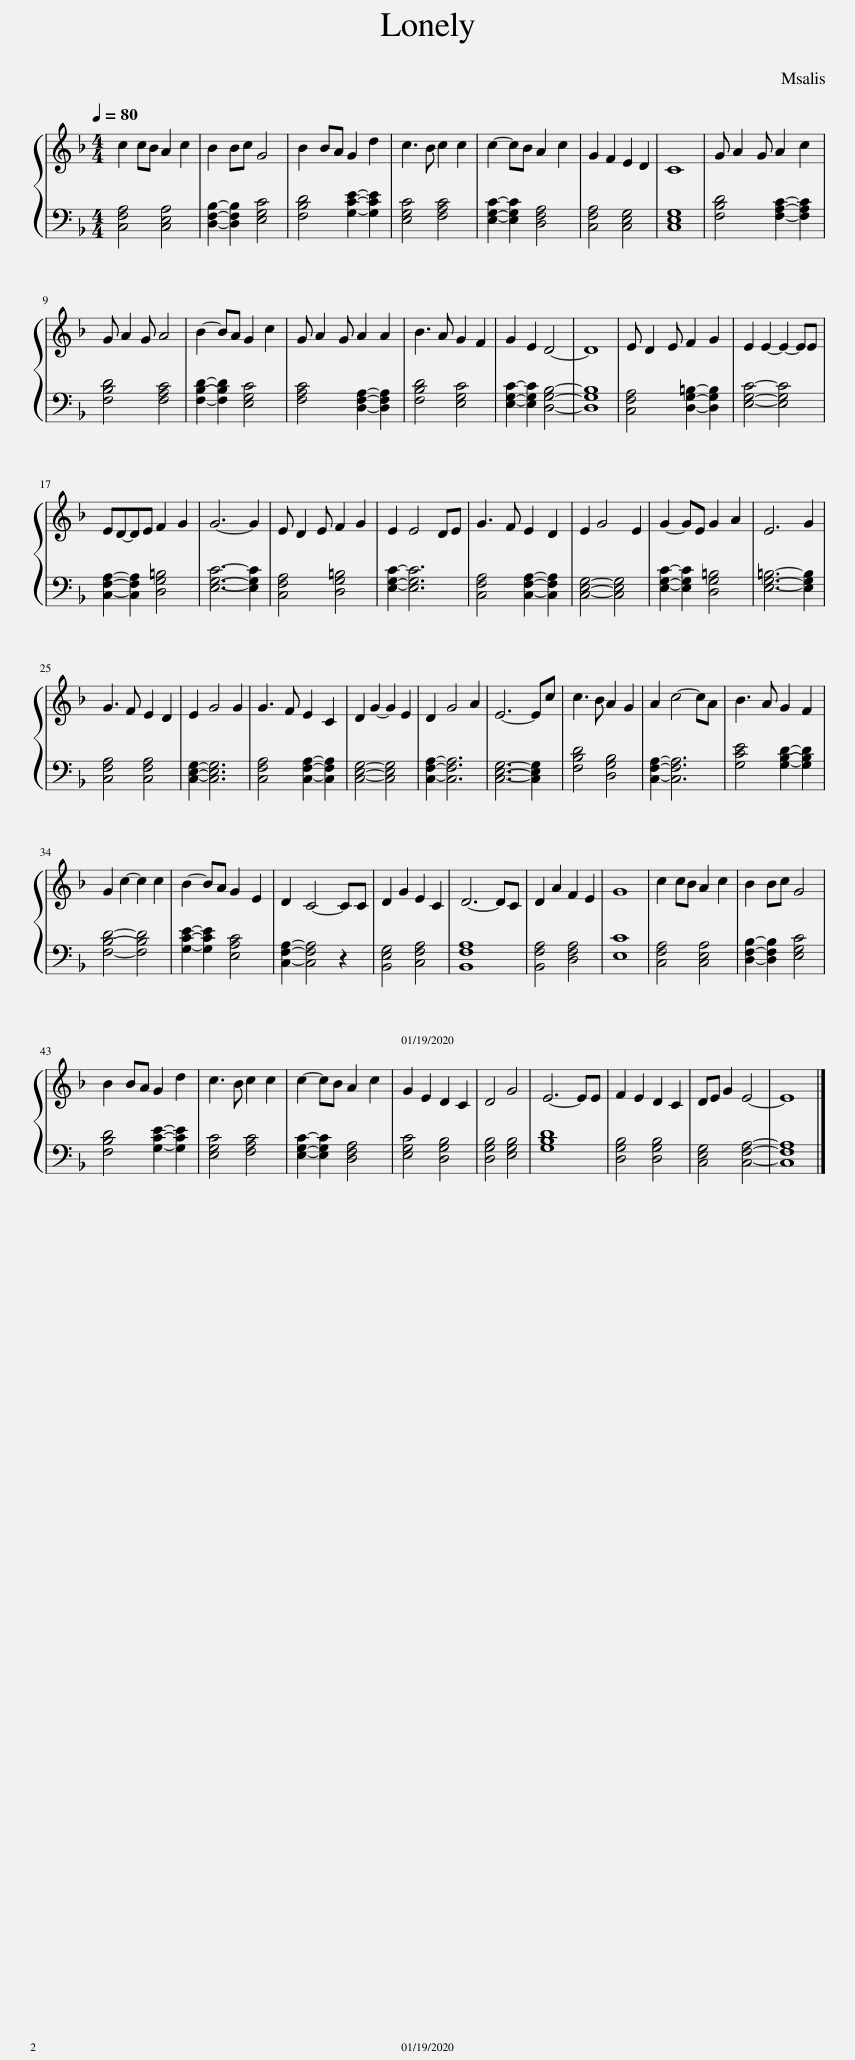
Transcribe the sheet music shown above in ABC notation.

X:1
%%score { 1 | 2 }
L:1/8
Q:1/4=80
M:4/4
I:linebreak $
K:F
V:1 treble
V:2 bass
V:1
 c2 cB A2 c2 | B2 Bc G4 | B2 BA G2 d2 | c3 B c2 c2 | c2- cB A2 c2 | %5
 G2 F2 E2 D2 | C8 | G A2 G A2 c2 |$ G A2 G A4 | B2- BA G2 c2 | %10
 G A2 G A2 A2 | B3 A G2 F2 | G2 E2 D4- | D8 | E D2 E F2 G2 | %15
 E2 E2- E2- EE |$ ED-DE F2 G2 | G6- G2 | E D2 E F2 G2 | E2 E4 DE | %20
 G3 F E2 D2 | E2 G4 E2 | G2- GE G2 A2 | E6 G2 |$ G3 F E2 D2 | %25
 E2 G4 G2 | G3 F E2 C2 | D2 G2- G2 E2 | D2 G4 A2 | E6- Ec | %30
 c3 B A2 G2 | A2 c4- cA | B3 A G2 F2 |$ G2 c2- c2 c2 | B2- BA G2 E2 | %35
 D2 C4- CC | D2 G2 E2 C2 | D6- DC | D2 A2 F2 E2 | G8 | %40
 c2 cB A2 c2 | B2 Bc G4 |$ B2 BA G2 d2 | c3 B c2 c2 | c2- cB A2 c2 | %45
 G2 E2 D2 C2 | D4 G4 | E6- EE | F2 E2 D2 C2 | DE G2 E4- | %50
 E8 |] %51
V:2
 [C,F,A,]4 [C,E,A,]4 | [D,F,B,]2- [D,F,B,]2 [E,G,C]4 | [F,B,D]4 [G,CE]2- [G,CE]2 | [E,G,C]4 [F,A,C]4 | [E,G,C]2- [E,G,C]2 [D,F,A,]4 | %5
 [C,F,A,]4 [C,E,G,]4 | [C,E,G,]8 | [F,B,D]4 [F,A,C]2- [F,A,C]2 |$ [F,B,D]4 [F,A,C]4 | [F,B,D]2- [F,B,D]2 [E,G,C]4 | %10
 [F,A,C]4 [D,F,A,]2- [D,F,A,]2 | [F,B,D]4 [E,G,C]4 | [E,G,C]2- [E,G,C]2 [D,G,B,]4- | [D,G,B,]8 | [C,F,A,]4 [D,G,=B,]2- [D,G,B,]2 | %15
 [E,G,C]4- [E,G,C]4 |$ [C,F,A,]2- [C,F,A,]2 [D,G,=B,]4 | [E,G,C]6- [E,G,C]2 | [C,F,A,]4 [D,G,=B,]4 | [E,G,C]2- [E,G,C]6 | %20
 [C,F,A,]4 [C,F,A,]2- [C,F,A,]2 | [C,E,G,]4- [C,E,G,]4 | [E,G,C]2- [E,G,C]2 [D,G,=B,]4 | [E,G,=B,]6- [E,G,B,]2 |$ [C,F,A,]4 [C,F,A,]4 | %25
 [C,E,G,]2- [C,E,G,]6 | [C,F,A,]4 [C,F,A,]2- [C,F,A,]2 | [C,E,G,]4- [C,E,G,]4 | [C,F,A,]2- [C,F,A,]6 | [C,E,G,]6- [C,E,G,]2 | %30
 [F,B,D]4 [D,G,B,]4 | [C,F,A,]2- [C,F,A,]6 | [G,CE]4 [G,B,D]2- [G,B,D]2 |$ [F,B,D]4- [F,B,D]4 | [G,CE]2- [G,CE]2 [E,A,C]4 | %35
 [C,F,A,]2- [C,F,A,]4 z2 | [B,,E,G,]4 [C,F,A,]4 | [B,,F,A,]8 | [B,,F,A,]4 [D,F,A,]4 | [E,C]8 | %40
 [C,F,A,]4 [C,E,A,]4 | [D,F,B,]2- [D,F,B,]2 [E,G,C]4 |$ [F,B,D]4 [G,CE]2- [G,CE]2 | [E,G,C]4 [F,A,C]4 | [E,G,C]2- [E,G,C]2 [D,F,A,]4 | %45
 [E,G,C]4 [D,G,B,]4 | [D,G,B,]4 [E,G,B,]4 | [G,B,D]8 | [D,G,B,]4 [D,G,B,]4 | [C,E,G,]4 [C,F,A,]4- | %50
 [C,F,A,]8 |] %51
